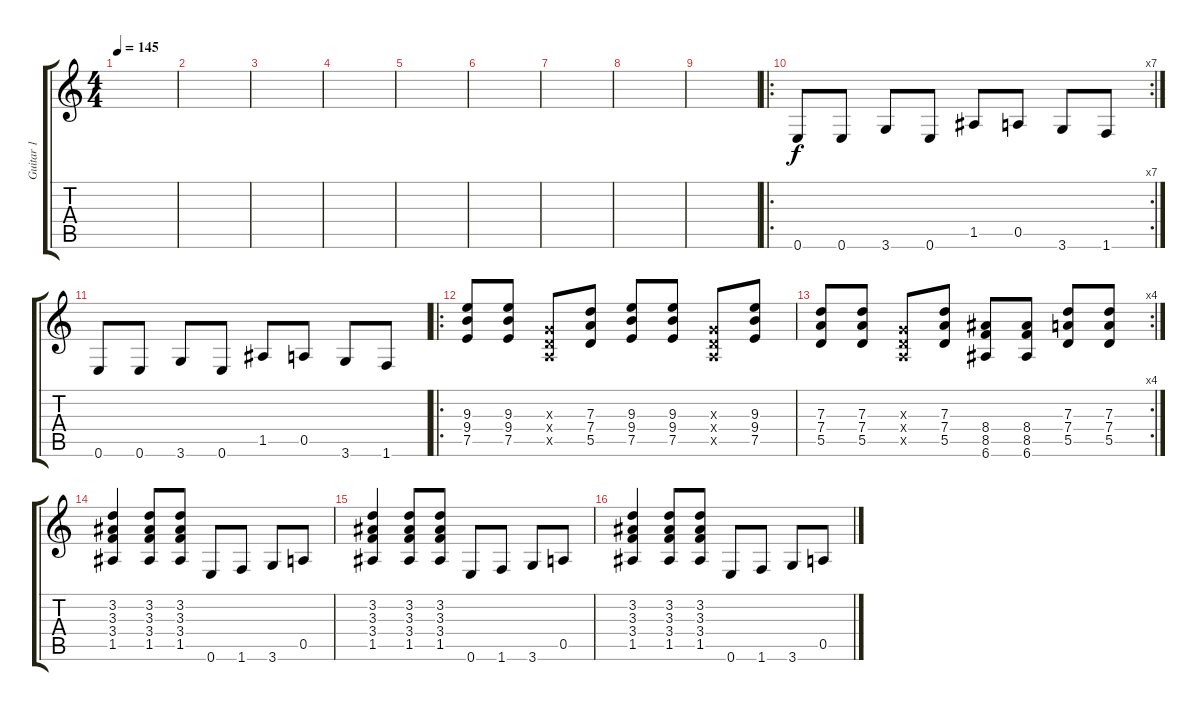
\track ("Guitar 1" "Guitar 1") {instrument distortionguitar}
\staff {score tabs}
\tuning (E4 B3 G3 D3 A2 E2) {hide}
\ts (4 4)
\tempo 145
\clef g2
\ks c
|
|
|
|
|
|
|
|
|
\ro
\rc 7
0.6.8{instrument electricguitarmuted} 0.6.8 3.6.8 0.6.8 1.5.8 0.5.8 3.6.8 1.6.8{instrument electricguitarmuted} |
0.6.8{instrument electricguitarmuted} 0.6.8 3.6.8 0.6.8 1.5.8 0.5.8 3.6.8 1.6.8{instrument electricguitarmuted} |
\ro
(9.3 9.4 7.5).8{instrument distortionguitar} (9.3 9.4 7.5).8 (0.3{x} 0.4{x} 0.5{x}).8 (7.3 7.4 5.5).8 (9.3 9.4 7.5).8 (9.3 9.4 7.5).8 (0.3{x} 0.4{x} 0.5{x}).8 (9.3 9.4 7.5).8 |
\rc 4
(7.3 7.4 5.5).8 (7.3 7.4 5.5).8 (0.3{x} 0.4{x} 0.5{x}).8 (7.3 7.4 5.5).8 (8.4 8.5 6.6).8 (8.4 8.5 6.6).8 (7.3 7.4 5.5).8 (7.3 7.4 5.5).8 |
(3.2 3.3 3.4 1.5).4 (3.2 3.3 3.4 1.5).8 (3.2 3.3 3.4 1.5).8 0.6.8 1.6.8 3.6.8 0.5.8 |
(3.2 3.3 3.4 1.5).4 (3.2 3.3 3.4 1.5).8 (3.2 3.3 3.4 1.5).8 0.6.8 1.6.8 3.6.8 0.5.8 |
(3.2 3.3 3.4 1.5).4 (3.2 3.3 3.4 1.5).8 (3.2 3.3 3.4 1.5).8 0.6.8 1.6.8 3.6.8 0.5.8
